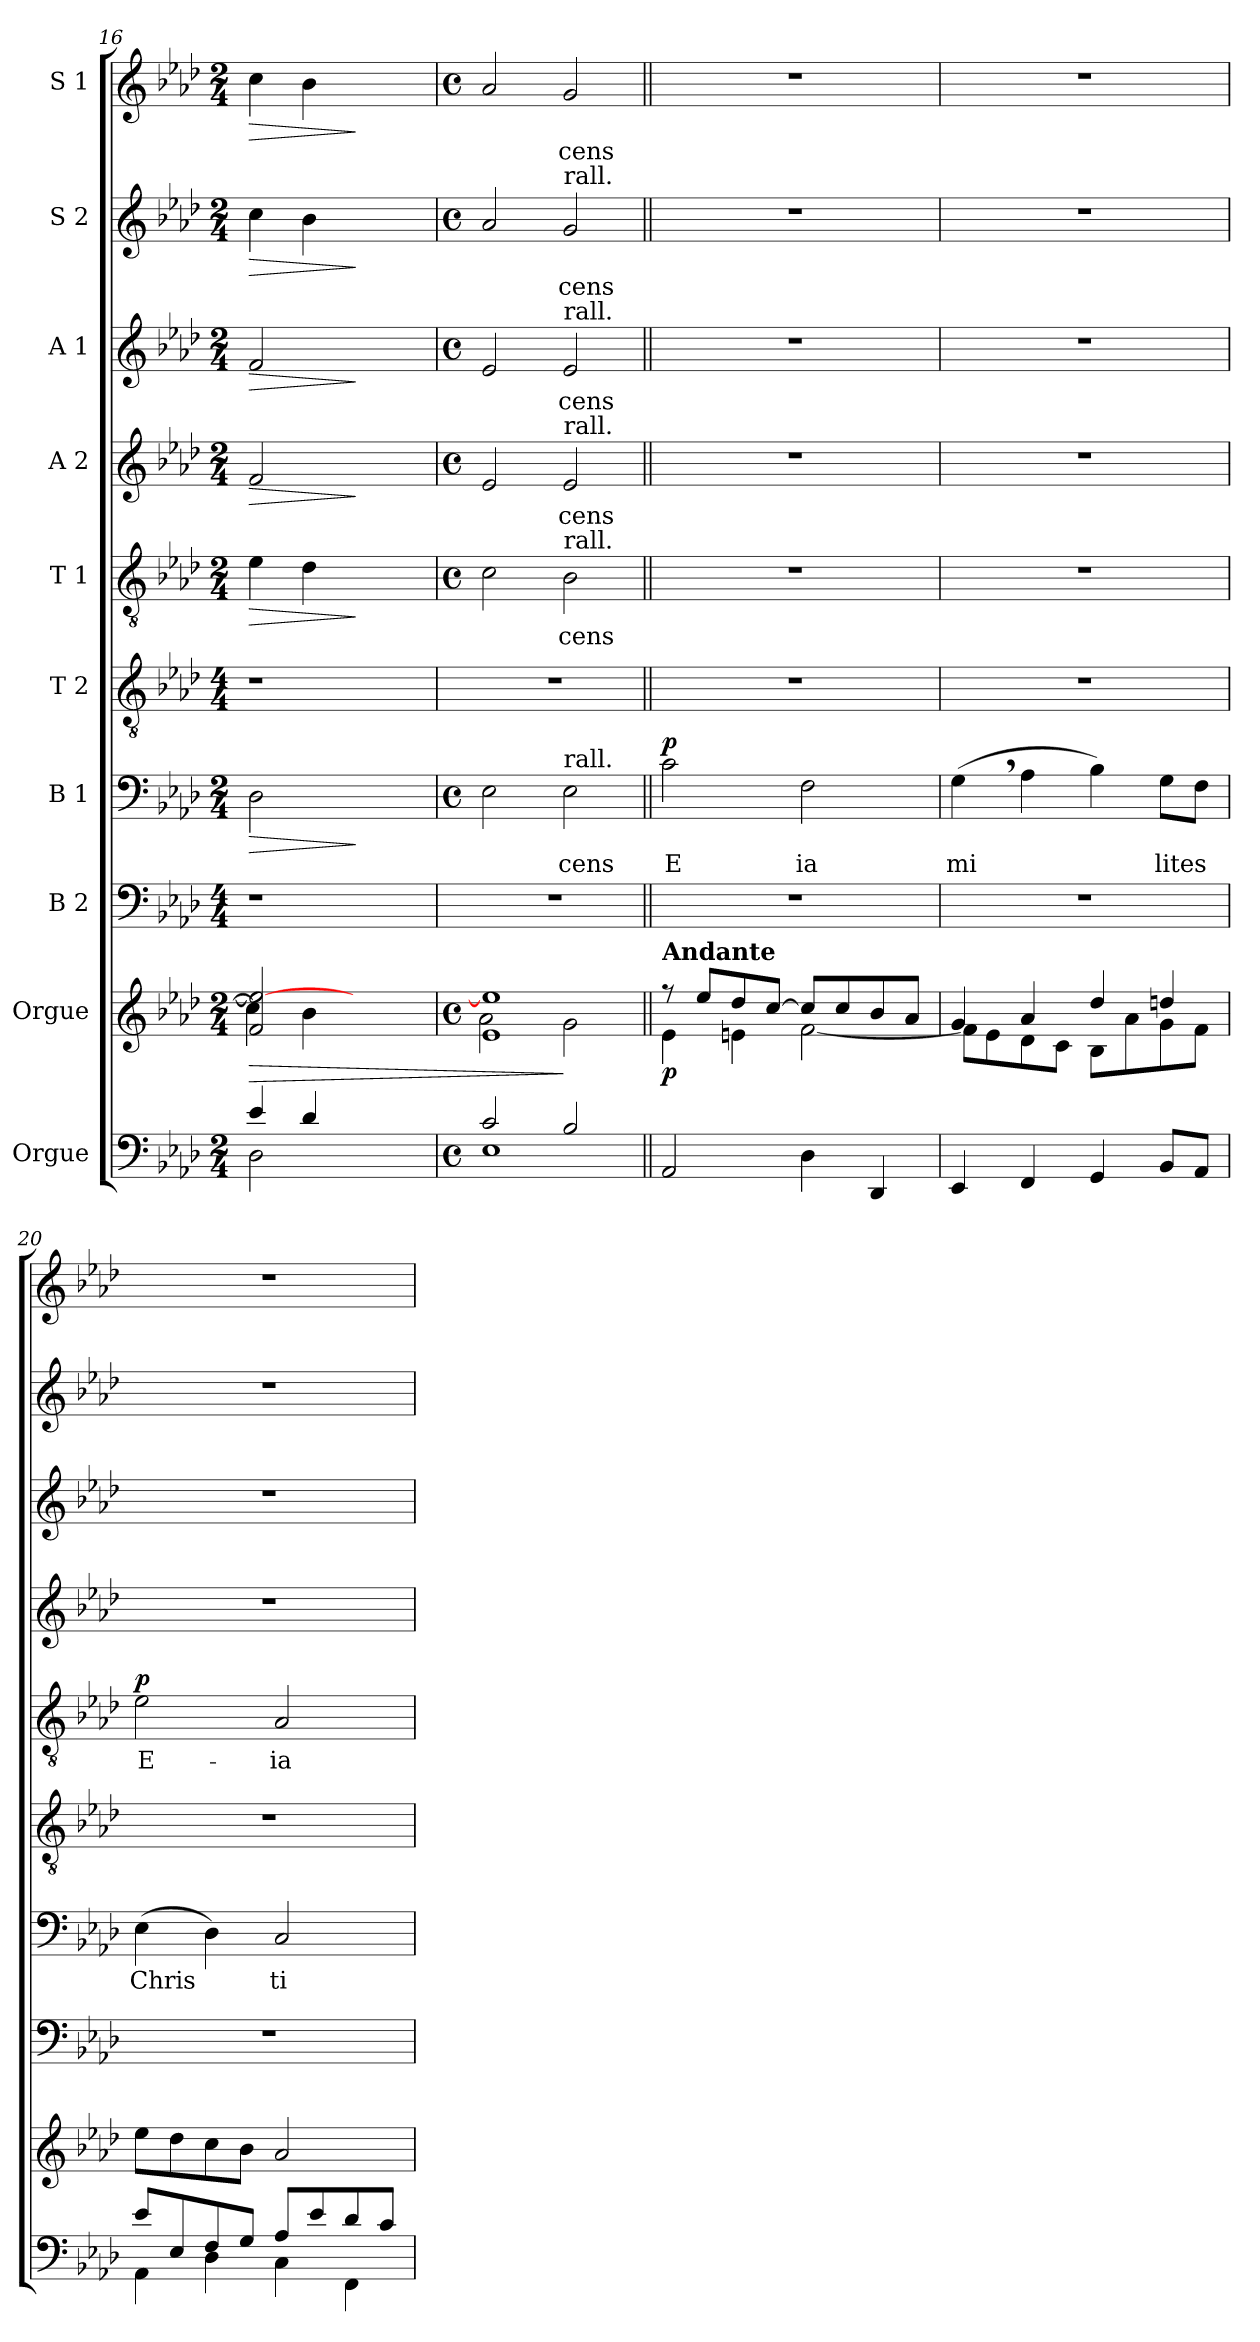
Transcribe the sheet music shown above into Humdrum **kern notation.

**kern	**kern	**dynam	**kern	**kern	**text	**dynam	**kern	**kern	**text	**dynam	**kern	**text	**dynam	**kern	**text	**dynam	**kern	**text	**dynam	**kern	**text	**dynam
*part10	*part9	*part9	*part8	*part7	*part7	*part7	*part6	*part5	*part5	*part5	*part4	*part4	*part4	*part3	*part3	*part3	*part2	*part2	*part2	*part1	*part1	*part1
*staff10	*staff9	*staff9	*staff8	*staff7	*staff7	*staff7	*staff6	*staff5	*staff5	*staff5	*staff4	*staff4	*staff4	*staff3	*staff3	*staff3	*staff2	*staff2	*staff2	*staff1	*staff1	*staff1
*I"Orgue	*I"Orgue	*	*I"B 2	*I"B 1	*	*	*I"T 2	*I"T 1	*	*	*I"A 2	*	*	*I"A 1	*	*	*I"S 2	*	*	*I"S 1	*	*
*clefF4	*clefG2	*	*clefF4	*clefF4	*	*	*clefGv2	*clefGv2	*	*	*clefG2	*	*	*clefG2	*	*	*clefG2	*	*	*clefG2	*	*
*k[b-e-a-d-]	*k[b-e-a-d-]	*	*k[b-e-a-d-]	*k[b-e-a-d-]	*	*	*k[b-e-a-d-]	*k[b-e-a-d-]	*	*	*k[b-e-a-d-]	*	*	*k[b-e-a-d-]	*	*	*k[b-e-a-d-]	*	*	*k[b-e-a-d-]	*	*
*A-:	*A-:	*	*A-:	*A-:	*	*	*A-:	*A-:	*	*	*A-:	*	*	*A-:	*	*	*A-:	*	*	*A-:	*	*
*M2/4	*M2/4	*	*M4/4	*M2/4	*	*	*M4/4	*M2/4	*	*	*M2/4	*	*	*M2/4	*	*	*M2/4	*	*	*M2/4	*	*
=16	=16	=16	=16	=16	=16	=16	=16	=16	=16	=16	=16	=16	=16	=16	=16	=16	=16	=16	=16	=16	=16	=16
*^	*	*	*	*	*	*	*	*	*	*	*	*	*	*	*	*	*	*	*	*	*	*
!	!	!	!LO:HP:b	!	!	!	!LO:HP:b	!	!	!	!LO:HP:b	!	!	!LO:HP:b	!	!	!LO:HP:b	!	!	!LO:HP:b	!	!	!LO:HP:b
*	*	*^	*	*	*	*	*	*	*	*	*	*	*	*	*	*	*	*	*	*	*	*	*
4e-/	2D-\	2f/ 2ee-/_	4cc\]	>	1r	2D-\	.	>	1r	4e-\	.	>	2f/	.	>	2f/	.	>	4cc\	.	>	4cc\	.	>
4d-/	.	.	4b-\	.	.	.	.	.	.	4d-\	.	.	.	.	.	.	.	.	4b-\	.	.	4b-\	.	.
2ryy	2ryy	2ryy	2ryy	.	.	2ryy	.	]	.	2ryy	.	]	2ryy	.	]	2ryy	.	]	2ryy	.	]	2ryy	.	]
=17	=17	=17	=17	=17	=17	=17	=17	=17	=17	=17	=17	=17	=17	=17	=17	=17	=17	=17	=17	=17	=17	=17	=17	=17
*M4/4	*	*M4/4	*	*	*	*M4/4	*	*	*	*M4/4	*	*	*M4/4	*	*	*M4/4	*	*	*M4/4	*	*	*M4/4	*	*
*met(c)	*	*met(c)	*	*	*	*met(c)	*	*	*	*met(c)	*	*	*met(c)	*	*	*met(c)	*	*	*met(c)	*	*	*met(c)	*	*
2c/	1E-	1e- 1ee-]	2a-\	.	1r	2E-\	.	.	1r	2c\	.	.	2e-/	.	.	2e-/	.	.	2a-/	.	.	2a-/	.	.
!	!	!	!	!	!	!	!	!	!	!	!	!	!	!	!	!	!	!	!LO:TX:a:t=rall.	!	!	!	!	!
!	!	!	!	!	!	!	!	!	!	!	!	!	!	!	!	!LO:TX:a:t=rall.	!	!	!	!	!	!	!	!
!	!	!	!	!	!	!	!	!	!	!	!	!	!LO:TX:a:t=rall.	!	!	!	!	!	!	!	!	!	!	!
!	!	!	!	!	!	!	!	!	!	!LO:TX:a:t=rall.	!	!	!	!	!	!	!	!	!	!	!	!	!	!
!	!	!	!	!	!	!LO:TX:a:t=rall.	!	!	!	!	!	!	!	!	!	!	!	!	!	!	!	!	!	!
!	!	!	!	!	!	!	!LO:LY:b	!	!	!	!LO:LY:b	!	!	!LO:LY:b	!	!	!LO:LY:b	!	!	!LO:LY:b	!	!	!LO:LY:b	!
2B-/	.	.	2g\	]	.	2E-\	cens	.	.	2B-\	cens	.	2e-/	cens	.	2e-/	cens	.	2g/	cens	.	2g/	-cens	.
*v	*v	*	*	*	*	*	*	*	*	*	*	*	*	*	*	*	*	*	*	*	*	*	*	*
!!LO:PB:g=z
=18||	=18||	=18||	=18||	=18||	=18||	=18||	=18||	=18||	=18||	=18||	=18||	=18||	=18||	=18||	=18||	=18||	=18||	=18||	=18||	=18||	=18||	=18||	=18||
!	!LO:TX:a:B:t=Andante	!	!	!	!	!	!	!	!	!	!	!	!	!	!	!	!	!	!	!	!	!	!
!	!	!	!LO:DY:b	!	!	!LO:LY:b	!LO:DY:a	!	!	!	!	!	!	!	!	!	!	!	!	!	!	!	!
2AA-/	8rff	4e-\	p	1r	2c\	E	p	1r	1r	.	.	1r	.	.	1r	.	.	1r	.	.	1r	.	.
.	8ee-/L	.	.	.	.	.	.	.	.	.	.	.	.	.	.	.	.	.	.	.	.	.	.
.	8dd-/	4en\	.	.	.	.	.	.	.	.	.	.	.	.	.	.	.	.	.	.	.	.	.
.	[>8cc/J	.	.	.	.	.	.	.	.	.	.	.	.	.	.	.	.	.	.	.	.	.	.
!	!	!	!	!	!	!LO:LY:b	!	!	!	!	!	!	!	!	!	!	!	!	!	!	!	!	!
4D-\	8cc/L]	[<2f\	.	.	2F\	ia	.	.	.	.	.	.	.	.	.	.	.	.	.	.	.	.	.
.	8cc/	.	.	.	.	.	.	.	.	.	.	.	.	.	.	.	.	.	.	.	.	.	.
4DD-/	8b-/	.	.	.	.	.	.	.	.	.	.	.	.	.	.	.	.	.	.	.	.	.	.
.	8a-/J	.	.	.	.	.	.	.	.	.	.	.	.	.	.	.	.	.	.	.	.	.	.
=19	=19	=19	=19	=19	=19	=19	=19	=19	=19	=19	=19	=19	=19	=19	=19	=19	=19	=19	=19	=19	=19	=19	=19
!	!	!	!	!	!	!LO:LY:b	!	!	!	!	!	!	!	!	!	!	!	!	!	!	!	!	!
4EE-/	4g/	8f\L]	.	1r	(>4G,>\	mi	.	1r	1r	.	.	1r	.	.	1r	.	.	1r	.	.	1r	.	.
.	.	8e-\	.	.	.	.	.	.	.	.	.	.	.	.	.	.	.	.	.	.	.	.	.
4FF/	4a-/	8d-\	.	.	4A-\	.	.	.	.	.	.	.	.	.	.	.	.	.	.	.	.	.	.
.	.	8c\J	.	.	.	.	.	.	.	.	.	.	.	.	.	.	.	.	.	.	.	.	.
4GG/	4dd-/	8B-\L	.	.	4B-\)	.	.	.	.	.	.	.	.	.	.	.	.	.	.	.	.	.	.
.	.	8a-\	.	.	.	.	.	.	.	.	.	.	.	.	.	.	.	.	.	.	.	.	.
!	!	!	!	!	!	!LO:LY:b	!	!	!	!	!	!	!	!	!	!	!	!	!	!	!	!	!
8BB-/L	4ddn/	8g\	.	.	8G\L	lites	.	.	.	.	.	.	.	.	.	.	.	.	.	.	.	.	.
8AA-/J	.	8f\J	.	.	8F\J	.	.	.	.	.	.	.	.	.	.	.	.	.	.	.	.	.	.
=20	=20	=20	=20	=20	=20	=20	=20	=20	=20	=20	=20	=20	=20	=20	=20	=20	=20	=20	=20	=20	=20	=20	=20
*^	*	*	*	*	*	*	*	*	*	*	*	*	*	*	*	*	*	*	*	*	*	*	*
!	!	!	!	!	!	!	!LO:LY:b	!	!	!	!LO:LY:b	!LO:DY:a	!	!	!	!	!	!	!	!	!	!	!	!
*	*	*v	*v	*	*	*	*	*	*	*	*	*	*	*	*	*	*	*	*	*	*	*	*	*
8e-/L	4AA-\	8ee-\L	.	1r	(>4E-\	Chris	.	1r	2e-\	E-	p	1r	.	.	1r	.	.	1r	.	.	1r	.	.
8E-/	.	8dd-\	.	.	.	.	.	.	.	.	.	.	.	.	.	.	.	.	.	.	.	.	.
8F/	4D-\	8cc\	.	.	4D-\)	.	.	.	.	.	.	.	.	.	.	.	.	.	.	.	.	.	.
8G/J	.	8b-\J	.	.	.	.	.	.	.	.	.	.	.	.	.	.	.	.	.	.	.	.	.
!	!	!	!	!	!	!LO:LY:b	!	!	!	!LO:LY:b	!	!	!	!	!	!	!	!	!	!	!	!	!
8A-/L	4C\	2a-/	.	.	2C/	ti	.	.	2A-/	-ia	.	.	.	.	.	.	.	.	.	.	.	.	.
8e-/	.	.	.	.	.	.	.	.	.	.	.	.	.	.	.	.	.	.	.	.	.	.	.
8d-/	4FF\	.	.	.	.	.	.	.	.	.	.	.	.	.	.	.	.	.	.	.	.	.	.
8c/J	.	.	.	.	.	.	.	.	.	.	.	.	.	.	.	.	.	.	.	.	.	.	.
*v	*v	*	*	*	*	*	*	*	*	*	*	*	*	*	*	*	*	*	*	*	*	*	*
=	=	=	=	=	=	=	=	=	=	=	=	=	=	=	=	=	=	=	=	=	=	=
*-	*-	*-	*-	*-	*-	*-	*-	*-	*-	*-	*-	*-	*-	*-	*-	*-	*-	*-	*-	*-	*-	*-
